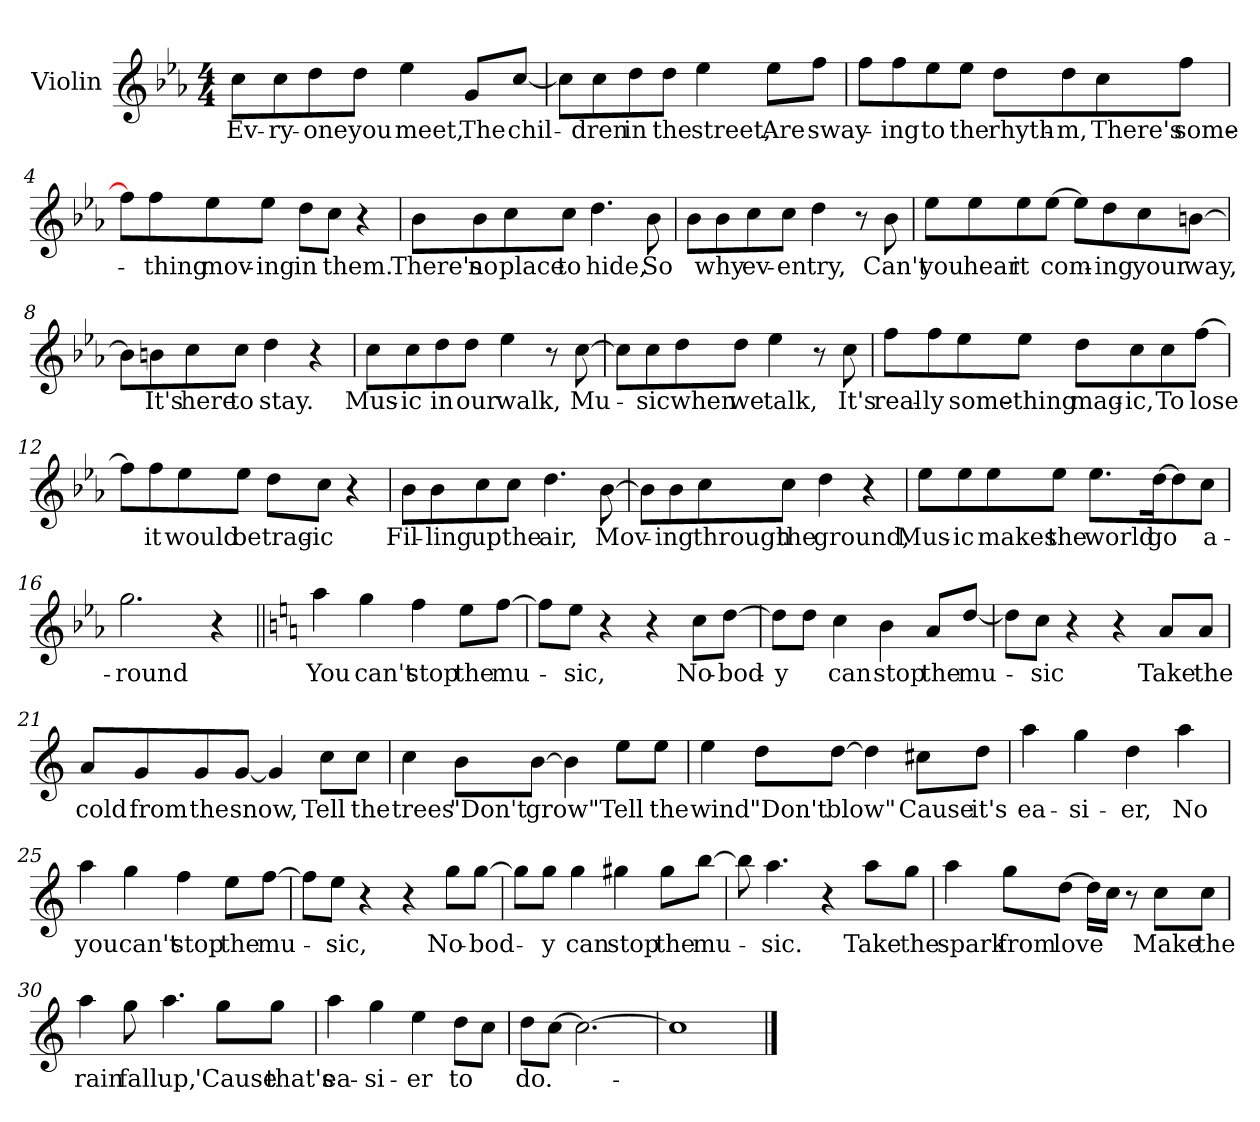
**kern	**text
*part1	*part1
*staff1	*staff1
*I"Violin	*
*I'Vln	*
*clefG2	*
*k[b-e-a-]	*
*E-:	*
*M4/4	*
=1	=1
8cc\L	Ev-
8cc\	-ry-
8dd\	-one
8dd\J	you
4ee-\	meet,
8g/L	The
[8cc/J	chil-
=2	=2
8cc\L]	.
8cc\	-dren
8dd\	in
8dd\J	the
4ee-\	street,
8ee-\L	Are
8ff\J	sway-
=3	=3
8ff\L	.
8ff\	-ing
8ee-\	to
8ee-\J	the
8dd\L	rhyth-
8dd\	-m,
8cc\	There's
8ff\J	some-
!!LO:LB:g=z
=4	=4
8ff\L]	.
8ff\	-thing
8ee-\	mov-
8ee-\J	-ing
8dd\L	in
8cc\J	them.
4r	.
=5	=5
8b-\L	There's
8b-\	no
8cc\	place
8cc\J	to
4.dd\	hide,
8b-\	So
!!LO:LB:g=z
=6	=6
8b-\L	.
8b-\	why
8cc\	ev-
8cc\J	-en
4dd\	try,
8r	.
8b-\	Can't
=7	=7
8ee-\L	you
8ee-\	hear
8ee-\	it
[8ee-\J	com-
8ee-\L]	.
8dd\	-ing
8cc\	your
[8bn\J	way,
=8	=8
8b\L]	.
8bn\	It's
8cc\	here
8cc\J	to
4dd\	stay.
4r	.
!!LO:LB:g=z
=9	=9
8cc\L	Mus-
8cc\	-ic
8dd\	in
8dd\J	our
4ee-\	walk,
8r	.
[8cc\	Mu-
=10	=10
8cc\L]	.
8cc\	-sic
8dd\	when
8dd\J	we
4ee-\	talk,
8r	.
8cc\	It's
=11	=11
8ff\L	real-
8ff\	-ly
8ee-\	some-
8ee-\J	-thing
8dd\L	mag-
8cc\	-ic,
8cc\	To
[8ff\J	lose
=12	=12
8ff\L]	.
8ff\	it
8ee-\	would
8ee-\J	be
8dd\L	trag-
8cc\J	-ic
4r	.
!!LO:LB:g=z
=13	=13
8b-\L	Fil-
8b-\	-ling
8cc\	up
8cc\J	the
4.dd\	air,
[8b-\	Mov-
=14	=14
8b-\L]	.
8b-\	-ing
8cc\	through
8cc\J	the
4dd\	ground,
4r	.
=15	=15
8ee-\L	Mus-
8ee-\	-ic
8ee-\	makes
8ee-\J	the
8.ee-\L	world
[16dd\K	go
8dd\]	.
8cc\J	a-
=16	=16
2.gg\	-round
4r	.
!!LO:LB:g=z
=17||	=17||
*k[]	*
*C:	*
4aa\	You
4gg\	can't
4ff\	stop
8ee\L	the
[8ff\J	mu-
=18	=18
8ff\L]	.
8ee\J	-sic,
4r	.
4r	.
8cc\L	No-
[8dd\J	-bod-
=19	=19
8dd\L]	-y
8dd\J	.
4cc\	can
4b\	stop
8a/L	the
[8dd/J	mu-
=20	=20
8dd\L]	.
8cc\J	-sic
4r	.
4r	.
8a/L	Take
8a/J	the
!!LO:LB:g=z
=21	=21
8a/L	cold
8g/	from
8g/	the
[8g/J	snow,
4g/]	.
8cc\L	Tell
8cc\J	the
=22	=22
4cc\	trees
8b\L	"Don't
[8b\J	grow"
4b\]	.
8ee\L	Tell
8ee\J	the
=23	=23
4ee\	wind
8dd\L	"Don't
[8dd\J	blow"
4dd\]	.
8cc#X\L	Cause
8dd\J	it's
=24	=24
4aa\	ea-
4gg\	-si-
4dd\	-er,
4aa\	No
!!LO:LB:g=z
=25	=25
4aa\	you
4gg\	can't
4ff\	stop
8ee\L	the
[8ff\J	mu-
=26	=26
8ff\L]	.
8ee\J	-sic,
4r	.
4r	.
8gg\L	No-
[8gg\J	-bod-
=27	=27
8gg\L]	.
8gg\J	-y
4gg\	can
4gg#X\	stop
8gg#\L	the
[8bb\J	mu-
=28	=28
8bb\]	.
4.aa\	-sic.
4r	.
8aa\L	Take
8gg\J	the
!!LO:LB:g=z
=29	=29
4aa\	spark
8gg\L	from
[8dd\J	love
16dd\LL]	.
16cc\JJ	.
8r	.
8cc\L	Make
8cc\J	the
=30	=30
4aa\	rain
8gg\	fall
4.aa\	up,
8gg\L	'Cause
8gg\J	that's
=31	=31
4aa\	ea-
4gg\	-si-
4ee\	-er
8dd\L	to
8cc\J	.
=32	=32
8dd\L	do.-
[8cc\J	.
2.cc\_	.
=33	=33
1cc]	.
==	==
*-	*-
